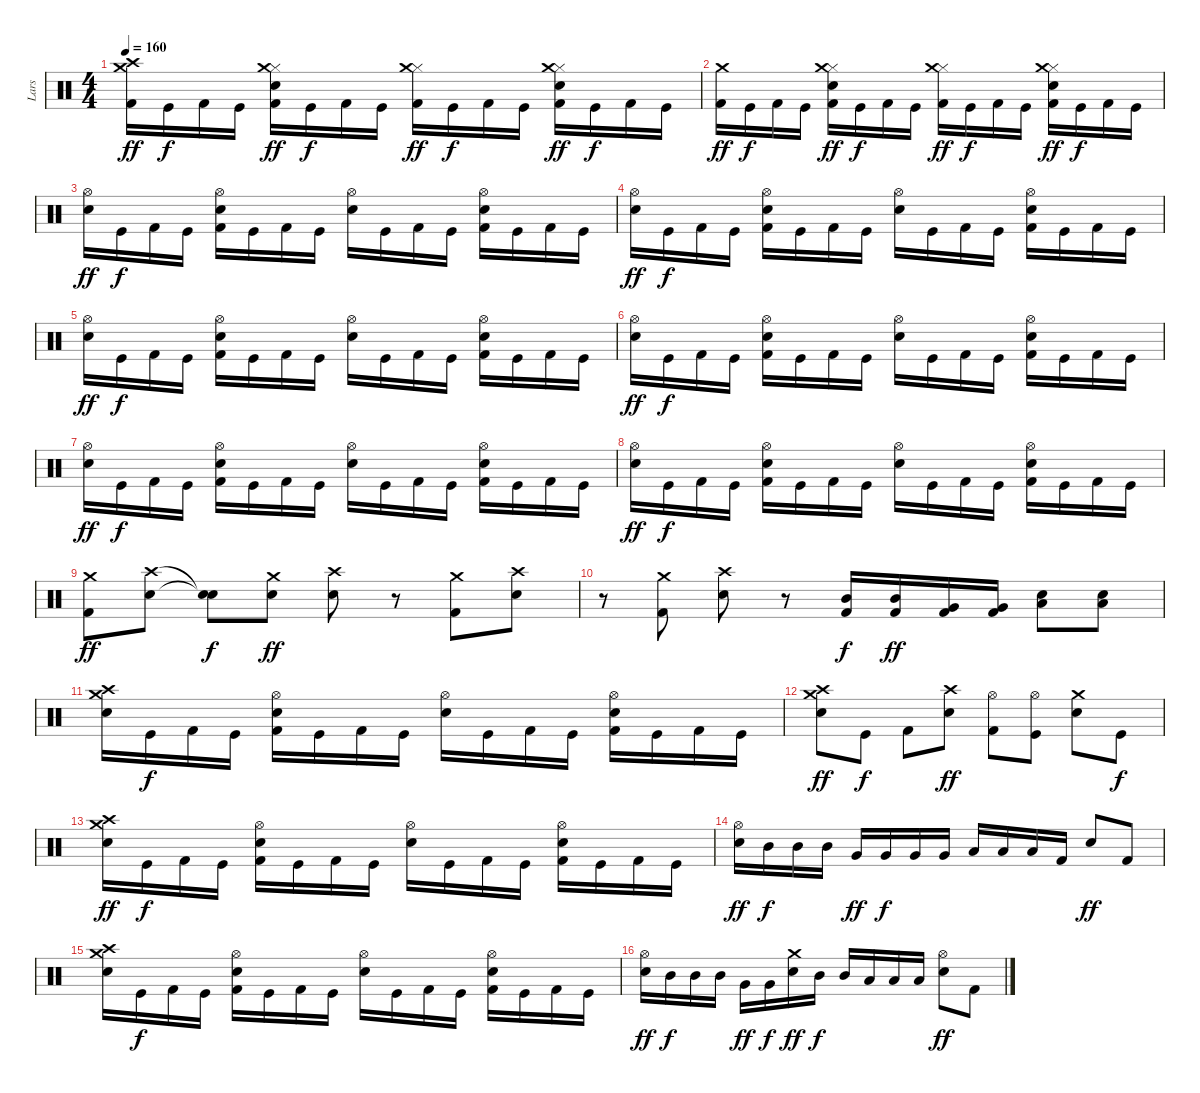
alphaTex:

\track ("Lars" "Lars") {instrument percussion}
\staff {score}
\articulation defaults
\ts (4 4)
\tempo 160
\clef neutral
\ks c
("Crash medium (hit)" "Kick (hit) 2" "Crash high (hit)").16{dy ff} "Kick (hit)".16{dy f} "Kick (hit) 2".16 "Kick (hit)".16 ("Snare (hit) 2" "Hi-Hat (closed)" "Kick (hit) 2" "Crash medium (hit)").16{dy ff} "Kick (hit)".16{dy f} "Kick (hit) 2".16 "Kick (hit)".16 ("Hi-Hat (closed)" "Kick (hit) 2" "Crash medium (hit)").16{dy ff} "Kick (hit)".16{dy f} "Kick (hit) 2".16 "Kick (hit)".16 ("Snare (hit) 2" "Hi-Hat (closed)" "Kick (hit) 2" "Crash medium (hit)").16{dy ff} "Kick (hit)".16{dy f} "Kick (hit) 2".16 "Kick (hit)".16 |
("Crash medium (hit)" "Kick (hit) 2").16{dy ff} "Kick (hit)".16{dy f} "Kick (hit) 2".16 "Kick (hit)".16 ("Snare (hit) 2" "Hi-Hat (closed)" "Kick (hit) 2" "Crash medium (hit)").16{dy ff} "Kick (hit)".16{dy f} "Kick (hit) 2".16 "Kick (hit)".16 ("Hi-Hat (closed)" "Kick (hit) 2" "Crash medium (hit)").16{dy ff} "Kick (hit)".16{dy f} "Kick (hit) 2".16 "Kick (hit)".16 ("Snare (hit) 2" "Hi-Hat (closed)" "Kick (hit) 2" "Crash medium (hit)").16{dy ff} "Kick (hit)".16{dy f} "Kick (hit) 2".16 "Kick (hit)".16 |
("Hi-Hat (open)" "Snare (hit) 2").16{dy ff} "Kick (hit)".16{dy f} "Kick (hit) 2".16 "Kick (hit)".16 ("Snare (hit) 2" "Hi-Hat (open)" "Kick (hit) 2").16 "Kick (hit)".16 "Kick (hit) 2".16 "Kick (hit)".16 ("Hi-Hat (open)" "Snare (hit) 2").16 "Kick (hit)".16 "Kick (hit) 2".16 "Kick (hit)".16 ("Snare (hit) 2" "Hi-Hat (open)" "Kick (hit) 2").16 "Kick (hit)".16 "Kick (hit) 2".16 "Kick (hit)".16 |
("Hi-Hat (open)" "Snare (hit) 2").16{dy ff} "Kick (hit)".16{dy f} "Kick (hit) 2".16 "Kick (hit)".16 ("Snare (hit) 2" "Hi-Hat (open)" "Kick (hit) 2").16 "Kick (hit)".16 "Kick (hit) 2".16 "Kick (hit)".16 ("Hi-Hat (open)" "Snare (hit) 2").16 "Kick (hit)".16 "Kick (hit) 2".16 "Kick (hit)".16 ("Snare (hit) 2" "Hi-Hat (open)" "Kick (hit) 2").16 "Kick (hit)".16 "Kick (hit) 2".16 "Kick (hit)".16 |
("Hi-Hat (open)" "Snare (hit) 2").16{dy ff} "Kick (hit)".16{dy f} "Kick (hit) 2".16 "Kick (hit)".16 ("Snare (hit) 2" "Hi-Hat (open)" "Kick (hit) 2").16 "Kick (hit)".16 "Kick (hit) 2".16 "Kick (hit)".16 ("Hi-Hat (open)" "Snare (hit) 2").16 "Kick (hit)".16 "Kick (hit) 2".16 "Kick (hit)".16 ("Snare (hit) 2" "Hi-Hat (open)" "Kick (hit) 2").16 "Kick (hit)".16 "Kick (hit) 2".16 "Kick (hit)".16 |
("Hi-Hat (open)" "Snare (hit) 2").16{dy ff} "Kick (hit)".16{dy f} "Kick (hit) 2".16 "Kick (hit)".16 ("Snare (hit) 2" "Hi-Hat (open)" "Kick (hit) 2").16 "Kick (hit)".16 "Kick (hit) 2".16 "Kick (hit)".16 ("Hi-Hat (open)" "Snare (hit) 2").16 "Kick (hit)".16 "Kick (hit) 2".16 "Kick (hit)".16 ("Snare (hit) 2" "Hi-Hat (open)" "Kick (hit) 2").16 "Kick (hit)".16 "Kick (hit) 2".16 "Kick (hit)".16 |
("Hi-Hat (open)" "Snare (hit) 2").16{dy ff} "Kick (hit)".16{dy f} "Kick (hit) 2".16 "Kick (hit)".16 ("Snare (hit) 2" "Hi-Hat (open)" "Kick (hit) 2").16 "Kick (hit)".16 "Kick (hit) 2".16 "Kick (hit)".16 ("Hi-Hat (open)" "Snare (hit) 2").16 "Kick (hit)".16 "Kick (hit) 2".16 "Kick (hit)".16 ("Snare (hit) 2" "Hi-Hat (open)" "Kick (hit) 2").16 "Kick (hit)".16 "Kick (hit) 2".16 "Kick (hit)".16 |
("Hi-Hat (open)" "Snare (hit) 2").16{dy ff} "Kick (hit)".16{dy f} "Kick (hit) 2".16 "Kick (hit)".16 ("Snare (hit) 2" "Hi-Hat (open)" "Kick (hit) 2").16 "Kick (hit)".16 "Kick (hit) 2".16 "Kick (hit)".16 ("Hi-Hat (open)" "Snare (hit) 2").16 "Kick (hit)".16 "Kick (hit) 2".16 "Kick (hit)".16 ("Snare (hit) 2" "Hi-Hat (open)" "Kick (hit) 2").16 "Kick (hit)".16 "Kick (hit) 2".16 "Kick (hit)".16 |
("Kick (hit) 2" "Crash medium (hit)").8{dy ff} ("Snare (hit) 2" "Crash high (hit)").8 ("Snare (hit)"{t} "Snare (hit)"{t}).8{dy f} ("Snare (hit) 2" "Crash medium (hit)").8{dy ff} ("Snare (hit) 2" "Crash high (hit)").8 r.8 ("Kick (hit) 2" "Crash medium (hit)").8 ("Snare (hit) 2" "Crash high (hit)").8 |
r.8 ("Kick (hit) 2" "Crash medium (hit)").8 ("Snare (hit) 2" "Crash high (hit)").8 r.8 ("Kick (hit) 2" "Mid Tom (hit)").16{dy f} ("Kick (hit) 2" "Mid Tom (hit)").16{dy ff} ("Kick (hit) 2" "Very Low Tom (hit)").16 ("Kick (hit) 2" "Very Low Tom (hit)").16 ("Low Floor Tom (hit)" "Snare (hit) 2").8 ("Low Floor Tom (hit)" "Snare (hit) 2").8 |
("Snare (hit) 2" "Crash medium (hit)" "Crash high (hit)").16 "Kick (hit)".16{dy f} "Kick (hit) 2".16 "Kick (hit)".16 ("Snare (hit) 2" "Hi-Hat (open)" "Kick (hit) 2").16 "Kick (hit)".16 "Kick (hit) 2".16 "Kick (hit)".16 ("Hi-Hat (open)" "Snare (hit) 2").16 "Kick (hit)".16 "Kick (hit) 2".16 "Kick (hit)".16 ("Snare (hit) 2" "Hi-Hat (open)" "Kick (hit) 2").16 "Kick (hit)".16 "Kick (hit) 2".16 "Kick (hit)".16 |
("Snare (hit) 2" "Crash medium (hit)" "Crash high (hit)").8{dy ff} "Kick (hit)".8{dy f} "Kick (hit) 2".8 ("Snare (hit) 2" "Crash high (hit)").8{dy ff} ("Kick (hit) 2" "Hi-Hat (open)").8 ("Kick (hit)" "Hi-Hat (open)").8 ("Snare (hit) 2" "Crash medium (hit)").8 "Kick (hit)".8{dy f} |
("Snare (hit) 2" "Crash medium (hit)" "Crash high (hit)").16{dy ff} "Kick (hit)".16{dy f} "Kick (hit) 2".16 "Kick (hit)".16 ("Snare (hit) 2" "Hi-Hat (open)" "Kick (hit) 2").16 "Kick (hit)".16 "Kick (hit) 2".16 "Kick (hit)".16 ("Hi-Hat (open)" "Snare (hit) 2").16 "Kick (hit)".16 "Kick (hit) 2".16 "Kick (hit)".16 ("Snare (hit) 2" "Hi-Hat (open)" "Kick (hit) 2").16 "Kick (hit)".16 "Kick (hit) 2".16 "Kick (hit)".16 |
("Hi-Hat (open)" "Snare (hit) 2").16{dy ff} "Mid Tom (hit)".16{dy f} "Mid Tom (hit)".16 "Mid Tom (hit)".16 "Very Low Tom (hit)".16{dy ff} "Very Low Tom (hit)".16{dy f} "Very Low Tom (hit)".16 "Very Low Tom (hit)".16 "Low Floor Tom (hit)".16 "Low Floor Tom (hit)".16 "Low Floor Tom (hit)".16 "Kick (hit) 2".16 "Snare (hit) 2".8{dy ff} "Kick (hit) 2".8 |
("Snare (hit) 2" "Crash medium (hit)" "Crash high (hit)").16 "Kick (hit)".16{dy f} "Kick (hit) 2".16 "Kick (hit)".16 ("Snare (hit) 2" "Hi-Hat (open)" "Kick (hit) 2").16 "Kick (hit)".16 "Kick (hit) 2".16 "Kick (hit)".16 ("Hi-Hat (open)" "Snare (hit) 2").16 "Kick (hit)".16 "Kick (hit) 2".16 "Kick (hit)".16 ("Snare (hit) 2" "Hi-Hat (open)" "Kick (hit) 2").16 "Kick (hit)".16 "Kick (hit) 2".16 "Kick (hit)".16 |
("Hi-Hat (open)" "Snare (hit) 2").16{dy ff} "Mid Tom (hit)".16{dy f} "Mid Tom (hit)".16 "Mid Tom (hit)".16 "Very Low Tom (hit)".16{dy ff} "Very Low Tom (hit)".16{dy f} ("Snare (hit) 2" "Crash medium (hit)").16{dy ff} "Mid Tom (hit)".16{dy f} "Mid Tom (hit)".16 "Low Tom (hit)".16 "Low Tom (hit)".16 "Low Floor Tom (hit)".16 ("Snare (hit) 2" "Hi-Hat (open)").8{dy ff} "Kick (hit) 2".8
